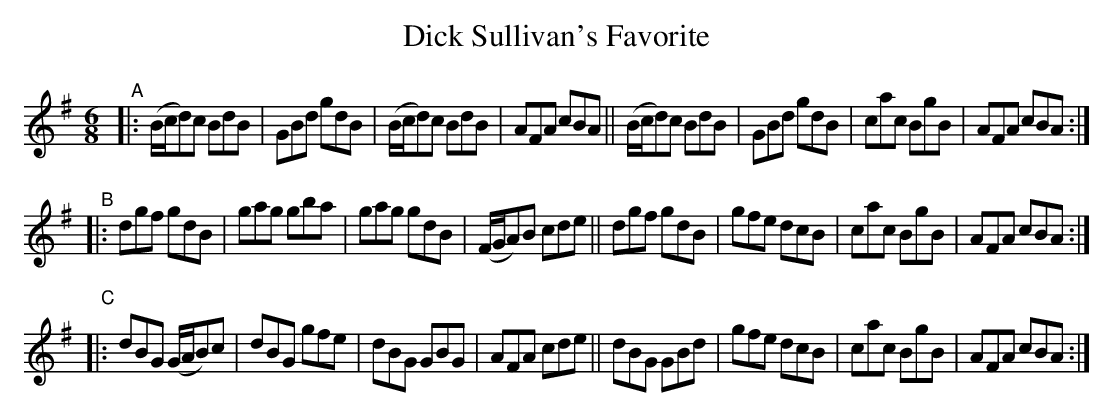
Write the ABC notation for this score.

X:1
T: Dick Sullivan's Favorite
M: 6/8
L: 1/8
K: G
"^A"\
|: (B/c/d)c BdB | GBd gdB | (B/c/d)c BdB | AFA cBA \
|| (B/c/d)c BdB | GBd gdB | cac BgB | AFA cBA :|
"^B"\
|: dgf gdB | gag gba | gag gdB | (F/G/A)B cde \
|| dgf gdB | gfe dcB | cac BgB | AFA cBA :|
"^C"\
|: dBG (G/A/B)c | dBG gfe | dBG GBG | AFA cde \
|| dBG GBd | gfe dcB | cac BgB | AFA cBA :|
